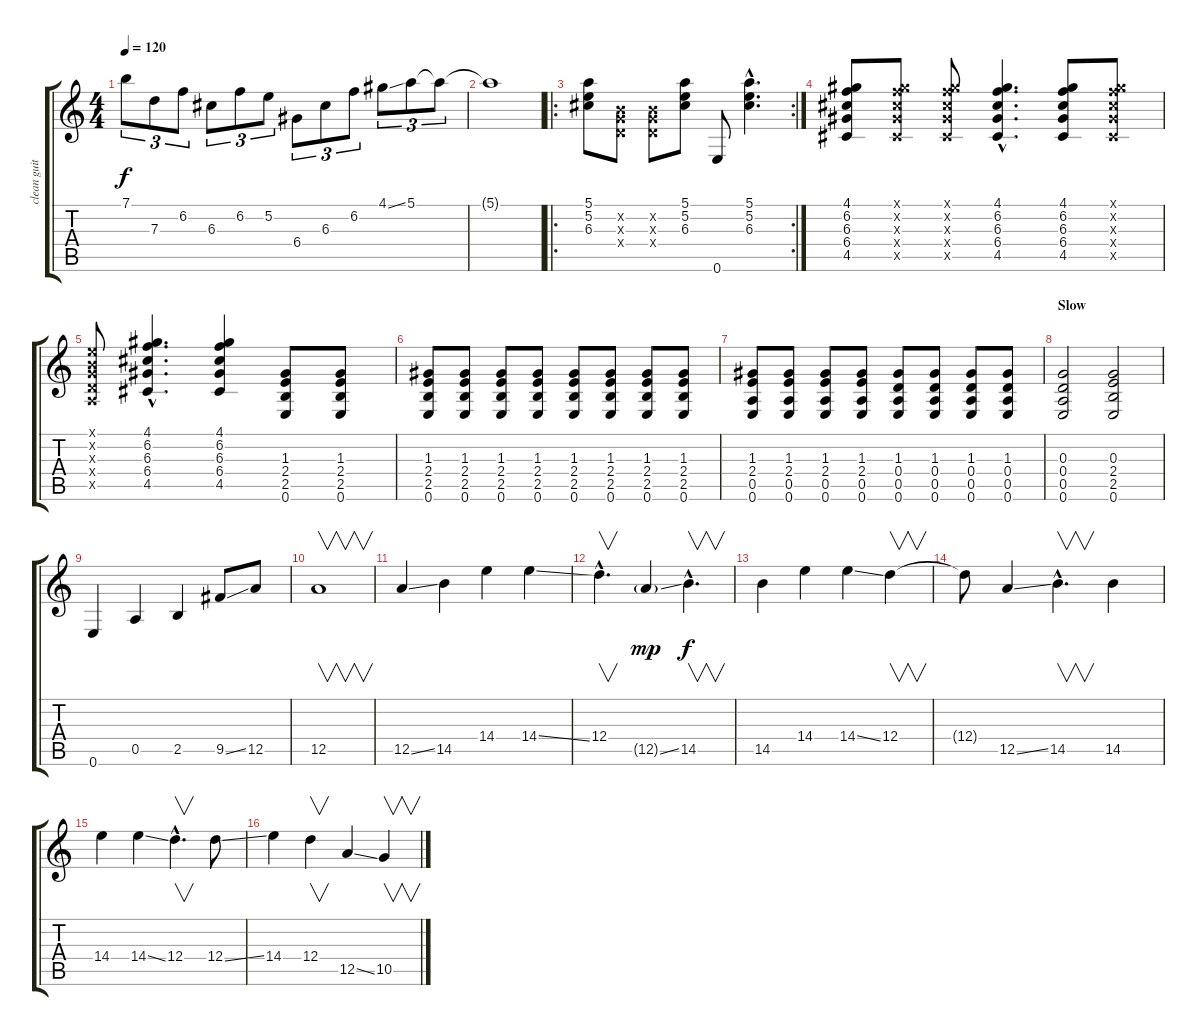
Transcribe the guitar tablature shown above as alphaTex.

\track ("clean guitar" "clean guit") {instrument acousticguitarnylon}
\staff {score tabs}
\tuning (E4 B3 G3 D3 A2 E2) {hide}
\ts (4 4)
\tempo 120
\clef g2
\ks c
7.1.8{tu (3 2) dy f} 7.3.8{tu (3 2)} 6.2.8{tu (3 2)} 6.3.8{tu (3 2)} 6.2.8{tu (3 2)} 5.2.8{tu (3 2)} 6.4.8{tu (3 2)} 6.3.8{tu (3 2)} 6.2.8{tu (3 2)} 4.1{ss}.8{tu (3 2)} 5.1.8{tu (3 2)} 5.1{t}.8{tu (3 2)} |
5.1{t}.1 |
\ro
\rc 2
(5.1 5.2 6.3).8 (0.2{x} 0.3{x} 0.4{x}).8 (0.2{x} 0.3{x} 0.4{x}).8 (5.1 5.2 6.3).8 0.6.8 (5.1{hac} 5.2{hac} 6.3{hac}).4{d} |
(4.1 6.2 6.3 6.4 4.5).8 (4.1{x} 6.2{x} 6.3{x} 6.4{x} 4.5{x}).8 (4.1{x} 6.2{x} 6.3{x} 6.4{x} 4.5{x}).8 (4.1{hac} 6.2{hac} 6.3{hac} 6.4{hac} 4.5{hac}).4{d} (4.1 6.2 6.3 6.4 4.5).8 (4.1{x} 6.2{x} 6.3{x} 6.4{x} 4.5{x}).8 |
(0.1{x} 0.2{x} 0.3{x} 0.4{x} 0.5{x}).8 (4.1{hac} 6.2{hac} 6.3{hac} 6.4{hac} 4.5{hac}).4{d} (4.1 6.2 6.3 6.4 4.5).4 (1.3 2.4 2.5 0.6).8 (1.3 2.4 2.5 0.6).8 |
(1.3 2.4 2.5 0.6).8 (1.3 2.4 2.5 0.6).8 (1.3 2.4 2.5 0.6).8 (1.3 2.4 2.5 0.6).8 (1.3 2.4 2.5 0.6).8 (1.3 2.4 2.5 0.6).8 (1.3 2.4 2.5 0.6).8 (1.3 2.4 2.5 0.6).8 |
(1.3 2.4 0.5 0.6).8 (1.3 2.4 0.5 0.6).8 (1.3 2.4 0.5 0.6).8 (1.3 2.4 0.5 0.6).8 (1.3 0.4 0.5 0.6).8 (1.3 0.4 0.5 0.6).8 (1.3 0.4 0.5 0.6).8 (1.3 0.4 0.5 0.6).8 |
\section ("" "Slow")
(0.3 0.4 0.5 0.6).2 (0.3 2.4 2.5 0.6).2 |
0.6.4 0.5.4 2.5.4 9.5{ss}.8 12.5.8 |
12.5.1{v} |
12.5{ss}.4 14.5.4 14.4.4 14.4{ss}.4 |
12.4{hac}.4{v d} 12.5{ss g}.4{dy mp} 14.5{hac}.4{v d dy f} |
14.5.4 14.4.4 14.4{ss}.4 12.4.4{v} |
12.4{t}.8 12.5{ss}.4 14.5{hac}.4{v d} 14.5.4 |
14.4.4 14.4{ss}.4 12.4{hac}.4{v d} 12.4{ss}.8 |
14.4.4 12.4.4{v} 12.5{ss}.4 10.5.4{v}
